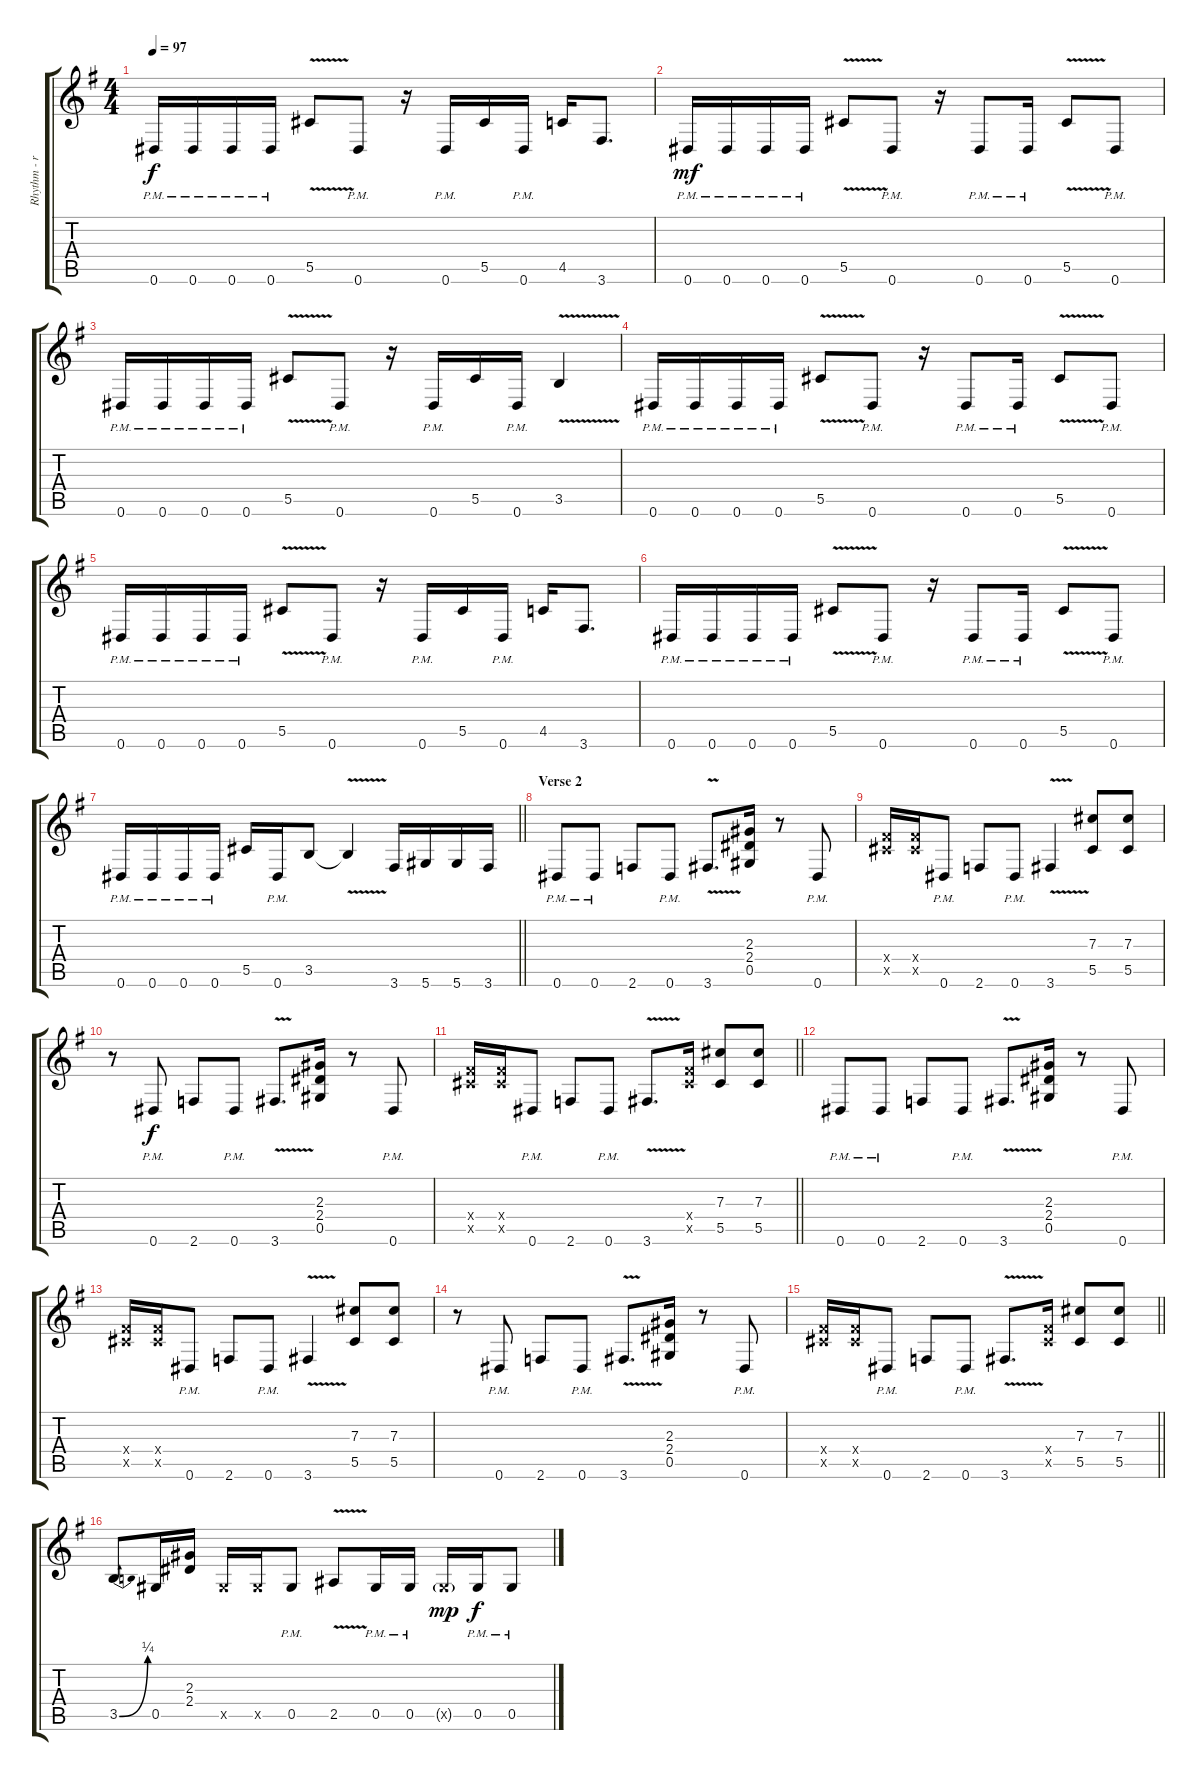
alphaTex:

\track ("Rhythm - right" "Rhythm - r") {instrument distortionguitar}
\staff {score tabs}
\tuning (Eb4 Bb3 Gb3 Db3 Ab2 Eb2) {hide}
\ts (4 4)
\tempo 97
\clef g2
\ks g
0.6{pm}.16{dy f} 0.6{pm}.16 0.6{pm}.16 0.6{pm}.16 5.5{v}.8 0.6{pm}.8 r.16 0.6{pm}.16 5.5.16 0.6{pm}.16 4.5.16 3.6.8{d} |
0.6{pm}.16{dy mf} 0.6{pm}.16 0.6{pm}.16 0.6{pm}.16 5.5{v}.8 0.6{pm}.8 r.16 0.6{pm}.8 0.6{pm}.16 5.5{v}.8 0.6{pm}.8 |
0.6{pm}.16 0.6{pm}.16 0.6{pm}.16 0.6{pm}.16 5.5{v}.8 0.6{pm}.8 r.16 0.6{pm}.16 5.5.16 0.6{pm}.16 3.5{v}.4 |
0.6{pm}.16 0.6{pm}.16 0.6{pm}.16 0.6{pm}.16 5.5{v}.8 0.6{pm}.8 r.16 0.6{pm}.8 0.6{pm}.16 5.5{v}.8 0.6{pm}.8 |
0.6{pm}.16 0.6{pm}.16 0.6{pm}.16 0.6{pm}.16 5.5{v}.8 0.6{pm}.8 r.16 0.6{pm}.16 5.5.16 0.6{pm}.16 4.5.16 3.6.8{d} |
0.6{pm}.16 0.6{pm}.16 0.6{pm}.16 0.6{pm}.16 5.5{v}.8 0.6{pm}.8 r.16 0.6{pm}.8 0.6{pm}.16 5.5{v}.8 0.6{pm}.8 |
\barLineRight lightlight
0.6{pm}.16 0.6{pm}.16 0.6{pm}.16 0.6{pm}.16 5.5.16 0.6{pm}.16 3.5.8 3.5{v t}.4 3.6.16 5.6.16 5.6.16 3.6.16 |
\section ("" "Verse 2")
0.6{pm}.8 0.6{pm}.8 2.6.8 0.6{pm}.8 3.6{v}.8{d} (2.3 2.4 0.5).16 r.8 0.6{pm}.8 |
(5.4{x} 5.5{x}).16 (5.4{x} 5.5{x}).16 0.6{pm}.8 2.6.8 0.6{pm}.8 3.6{v}.4 (7.3 5.5).8 (7.3 5.5).8 |
r.8 0.6{pm}.8{dy f} 2.6.8 0.6{pm}.8 3.6{v}.8{d} (2.3 2.4 0.5).16 r.8 0.6{pm}.8 |
\barLineRight lightlight
(5.4{x} 5.5{x}).16 (5.4{x} 5.5{x}).16 0.6{pm}.8 2.6.8 0.6{pm}.8 3.6{v}.8{d} (5.4{x} 5.5{x}).16 (7.3 5.5).8 (7.3 5.5).8 |
0.6{pm}.8 0.6{pm}.8 2.6.8 0.6{pm}.8 3.6{v}.8{d} (2.3 2.4 0.5).16 r.8 0.6{pm}.8 |
(5.4{x} 5.5{x}).16 (5.4{x} 5.5{x}).16 0.6{pm}.8 2.6.8 0.6{pm}.8 3.6{v}.4 (7.3 5.5).8 (7.3 5.5).8 |
r.8 0.6{pm}.8 2.6.8 0.6{pm}.8 3.6{v}.8{d} (2.3 2.4 0.5).16 r.8 0.6{pm}.8 |
\barLineRight lightlight
(5.4{x} 5.5{x}).16 (5.4{x} 5.5{x}).16 0.6{pm}.8 2.6.8 0.6{pm}.8 3.6{v}.8{d} (5.4{x} 5.5{x}).16 (7.3 5.5).8 (7.3 5.5).8 |
3.5{be (bend 0 0 60 1)}.8 0.5.16 (2.3 2.4).16 0.5{x}.16 0.5{x}.16 0.5{pm}.8 2.5{v}.8 0.5{pm}.16 0.5{pm}.16 0.5{g x}.16{dy mp} 0.5{pm}.16{dy f} 0.5{pm}.8
